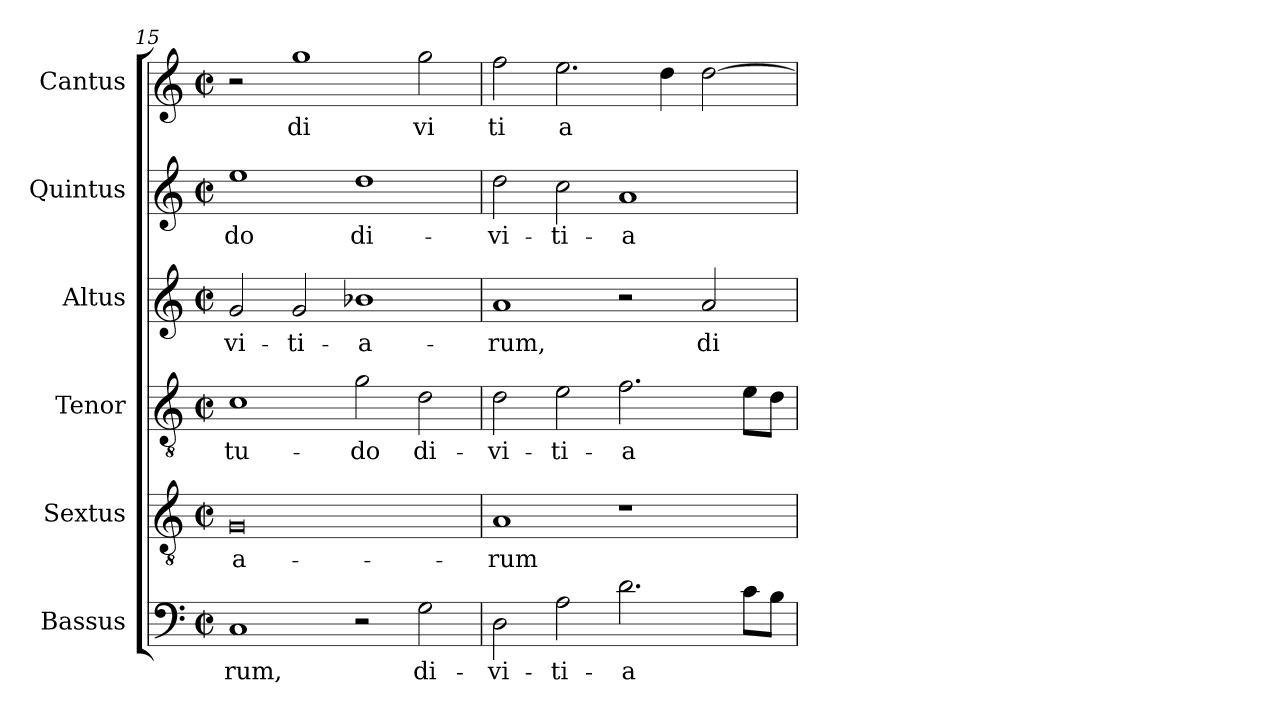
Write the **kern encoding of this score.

**kern	**text	**kern	**text	**kern	**text	**kern	**text	**kern	**text	**kern	**text
*part6	*part6	*part5	*part5	*part4	*part4	*part3	*part3	*part2	*part2	*part1	*part1
*staff6	*staff6	*staff5	*staff5	*staff4	*staff4	*staff3	*staff3	*staff2	*staff2	*staff1	*staff1
*I"Bassus	*	*I"Sextus	*	*I"Tenor	*	*I"Altus	*	*I"Quintus	*	*I"Cantus	*
*clefF4	*	*clefGv2	*	*clefGv2	*	*clefG2	*	*clefG2	*	*clefG2	*
*k[]	*	*k[]	*	*k[]	*	*k[]	*	*k[]	*	*k[]	*
*C:	*	*C:	*	*C:	*	*C:	*	*C:	*	*C:	*
*M2/2	*	*M2/2	*	*M2/2	*	*M2/2	*	*M2/2	*	*M2/2	*
*met(c|)	*	*met(c|)	*	*met(c|)	*	*met(c|)	*	*met(c|)	*	*met(c|)	*
=15	=15	=15	=15	=15	=15	=15	=15	=15	=15	=15	=15
!	!LO:LY:b:cj	!	!LO:LY:b:cj	!	!LO:LY:b:cj	!	!LO:LY:b:cj	!	!LO:LY:b:cj	!	!
1C	-rum,	0G	-a-	1c	-tu-	2g/	-vi-	1ee	-do	2r	.
!	!	!	!	!	!	!	!LO:LY:b:cj	!	!	!	!LO:LY:b:cj
.	.	.	.	.	.	2g/	-ti-	.	.	1gg	di
!	!	!	!	!	!LO:LY:b:cj	!	!LO:LY:b:cj	!	!LO:LY:b:cj	!	!
2r	.	.	.	2g\	-do	1b-X	-a-	1dd	di-	.	.
!	!LO:LY:b:cj	!	!	!	!LO:LY:b:cj	!	!	!	!	!	!LO:LY:b:cj
2G\	di-	.	.	2d\	di-	.	.	.	.	2gg\	vi
=16	=16	=16	=16	=16	=16	=16	=16	=16	=16	=16	=16
!	!LO:LY:b:cj	!	!LO:LY:b:cj	!	!LO:LY:b:cj	!	!LO:LY:b:cj	!	!LO:LY:b:cj	!	!LO:LY:b:cj
2D\	-vi-	1A	-rum	2d\	-vi-	1a	-rum,	2dd\	-vi-	2ff\	ti
!	!LO:LY:b:cj	!	!	!	!LO:LY:b:cj	!	!	!	!LO:LY:b:cj	!	!LO:LY:b:cj
2A\	-ti-	.	.	2e\	-ti-	.	.	2cc\	-ti-	2.ee\	a
!	!LO:LY:b:cj	!	!	!	!LO:LY:b:cj	!	!	!	!LO:LY:b:cj	!	!
2.d\	-a-	1r	.	2.f\	-a-	2r	.	1a	-a-	.	.
!	!	!	!	!	!	!	!	!	!	!	!LO:LY:b:cj
.	.	.	.	.	.	.	.	.	.	4dd\	.
!	!	!	!	!	!	!	!LO:LY:b:cj	!	!	!	!LO:LY:b:cj
.	.	.	.	.	.	2a/	di-	.	.	[>2dd\	.
!	!LO:LY:b:cj	!	!	!	!LO:LY:b:cj	!	!	!	!	!	!
8c\L	--	.	.	8e\L	--	.	.	.	.	.	.
!	!LO:LY:b:cj	!	!	!	!LO:LY:b:cj	!	!	!	!	!	!
8B\J	--	.	.	8d\J	--	.	.	.	.	.	.
=	=	=	=	=	=	=	=	=	=	=	=
*-	*-	*-	*-	*-	*-	*-	*-	*-	*-	*-	*-
